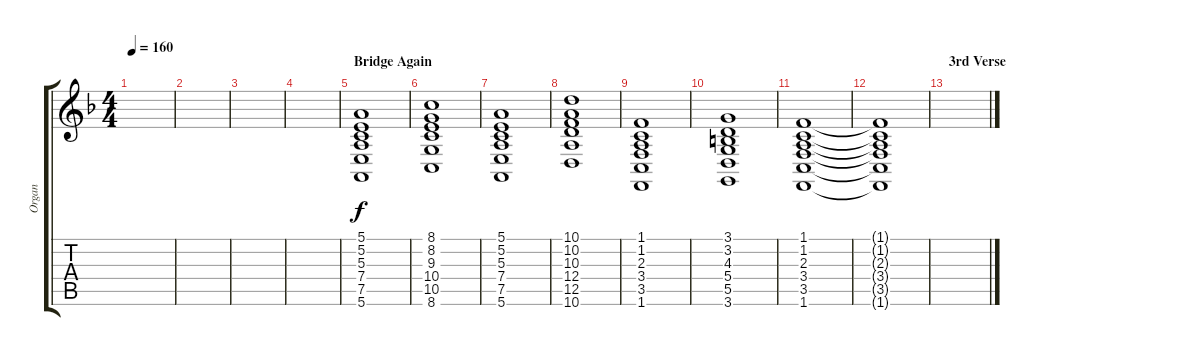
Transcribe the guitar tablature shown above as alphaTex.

\track ("Organ" "Organ") {instrument drawbarorgan}
\staff {score tabs}
\tuning (E4 B3 G3 D3 A2 E2) {hide}
\ts (4 4)
\tempo 160
\clef g2
\ks dminor
|
|
|
|
\section ("" "Bridge Again")
(5.1 5.2 5.3 7.4 7.5 5.6).1 |
(8.1 8.2 9.3 10.4 10.5 8.6).1 |
(5.1 5.2 5.3 7.4 7.5 5.6).1 |
(10.1 10.2 10.3 12.4 12.5 10.6).1 |
(1.1 1.2 2.3 3.4 3.5 1.6).1 |
(3.1 3.2 4.3 5.4 5.5 3.6).1 |
(1.1 1.2 2.3 3.4 3.5 1.6).1 |
(1.1{t} 1.2{t} 2.3{t} 3.4{t} 3.5{t} 1.6{t}).1 |
\section ("" "3rd Verse")
